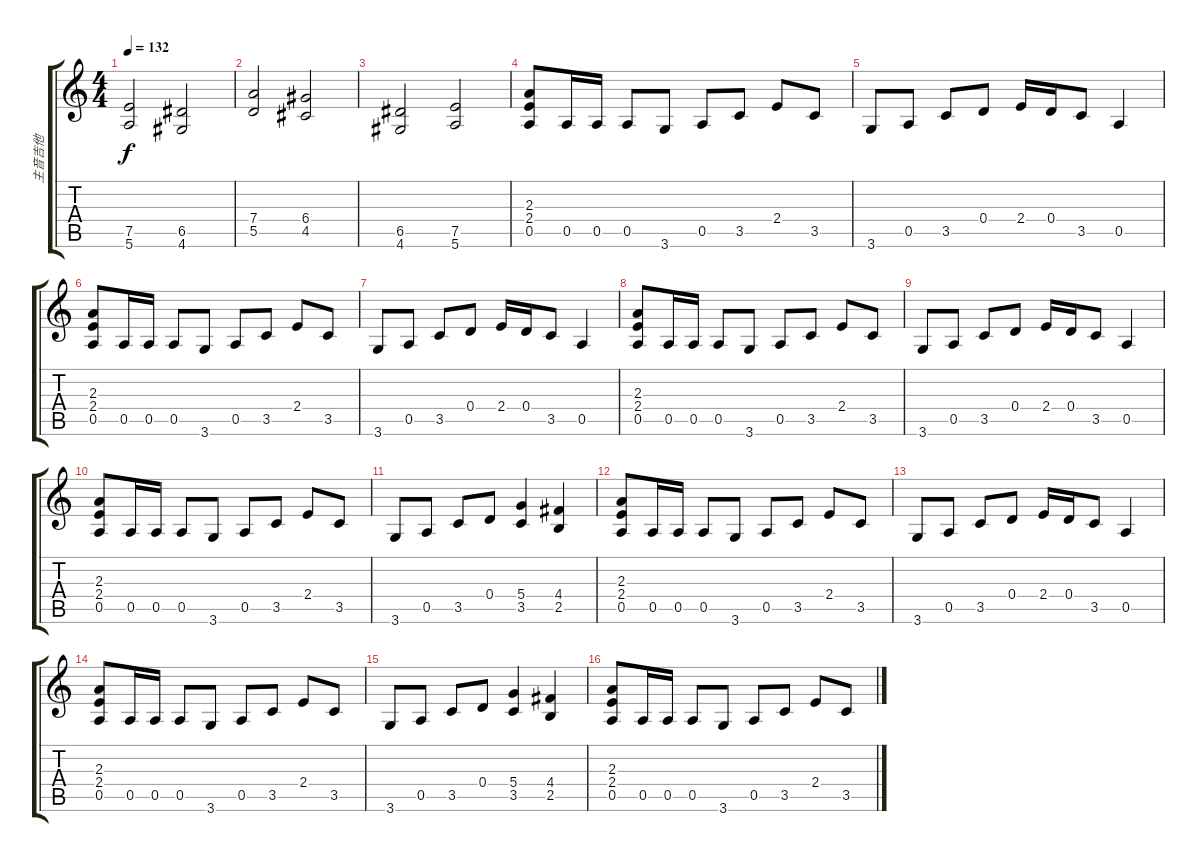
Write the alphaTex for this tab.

\track ("主音吉他" "主音吉他") {instrument distortionguitar}
\staff {score tabs}
\tuning (E4 B3 G3 D3 A2 E2) {hide}
\ts (4 4)
\tempo 132
\clef g2
\ks c
(7.5 5.6).2{dy f} (6.5 4.6).2 |
(7.4 5.5).2 (6.4 4.5).2 |
(6.5 4.6).2 (7.5 5.6).2 |
(2.3 2.4 0.5).8 0.5.16 0.5.16 0.5.8 3.6.8 0.5.8 3.5.8 2.4.8 3.5.8 |
3.6.8 0.5.8 3.5.8 0.4.8 2.4.16 0.4.16 3.5.8 0.5.4 |
(2.3 2.4 0.5).8 0.5.16 0.5.16 0.5.8 3.6.8 0.5.8 3.5.8 2.4.8 3.5.8 |
3.6.8 0.5.8 3.5.8 0.4.8 2.4.16 0.4.16 3.5.8 0.5.4 |
(2.3 2.4 0.5).8 0.5.16 0.5.16 0.5.8 3.6.8 0.5.8 3.5.8 2.4.8 3.5.8 |
3.6.8 0.5.8 3.5.8 0.4.8 2.4.16 0.4.16 3.5.8 0.5.4 |
(2.3 2.4 0.5).8 0.5.16 0.5.16 0.5.8 3.6.8 0.5.8 3.5.8 2.4.8 3.5.8 |
3.6.8 0.5.8 3.5.8 0.4.8 (5.4 3.5).4 (4.4 2.5).4 |
(2.3 2.4 0.5).8 0.5.16 0.5.16 0.5.8 3.6.8 0.5.8 3.5.8 2.4.8 3.5.8 |
3.6.8 0.5.8 3.5.8 0.4.8 2.4.16 0.4.16 3.5.8 0.5.4 |
(2.3 2.4 0.5).8 0.5.16 0.5.16 0.5.8 3.6.8 0.5.8 3.5.8 2.4.8 3.5.8 |
3.6.8 0.5.8 3.5.8 0.4.8 (5.4 3.5).4 (4.4 2.5).4 |
(2.3 2.4 0.5).8 0.5.16 0.5.16 0.5.8 3.6.8 0.5.8 3.5.8 2.4.8 3.5.8
